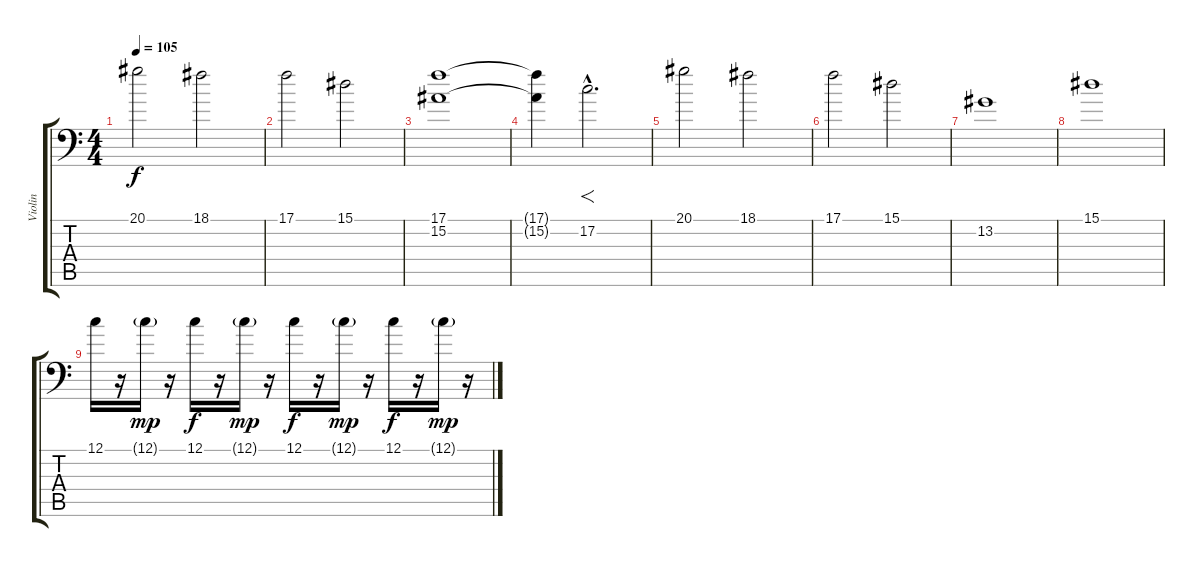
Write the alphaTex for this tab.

\track ("Violin" "Violin") {instrument violin}
\staff {score tabs}
\tuning (C4 G3 Eb3 Bb2 F2 Bb1) {hide}
\ts (4 4)
\tempo 105
\clef f4
\ks c
20.1.2{dy f} 18.1.2 |
17.1.2 15.1.2 |
(17.1 15.2).1 |
(17.1{t} 15.2{t}).4 17.2{hac}.2{f d} |
20.1.2 18.1.2 |
17.1.2 15.1.2 |
13.2.1 |
15.1.1 |
12.1.16{volume 14 balance 6} r.16 12.1{g}.16{dy mp balance 0} r.16 12.1.16{dy f volume 11 balance 6} r.16 12.1{g}.16{dy mp balance 0} r.16 12.1.16{dy f volume 8 balance 6} r.16 12.1{g}.16{dy mp balance 0} r.16 12.1.16{dy f volume 6 balance 6} r.16 12.1{g}.16{dy mp balance 0} r.16
